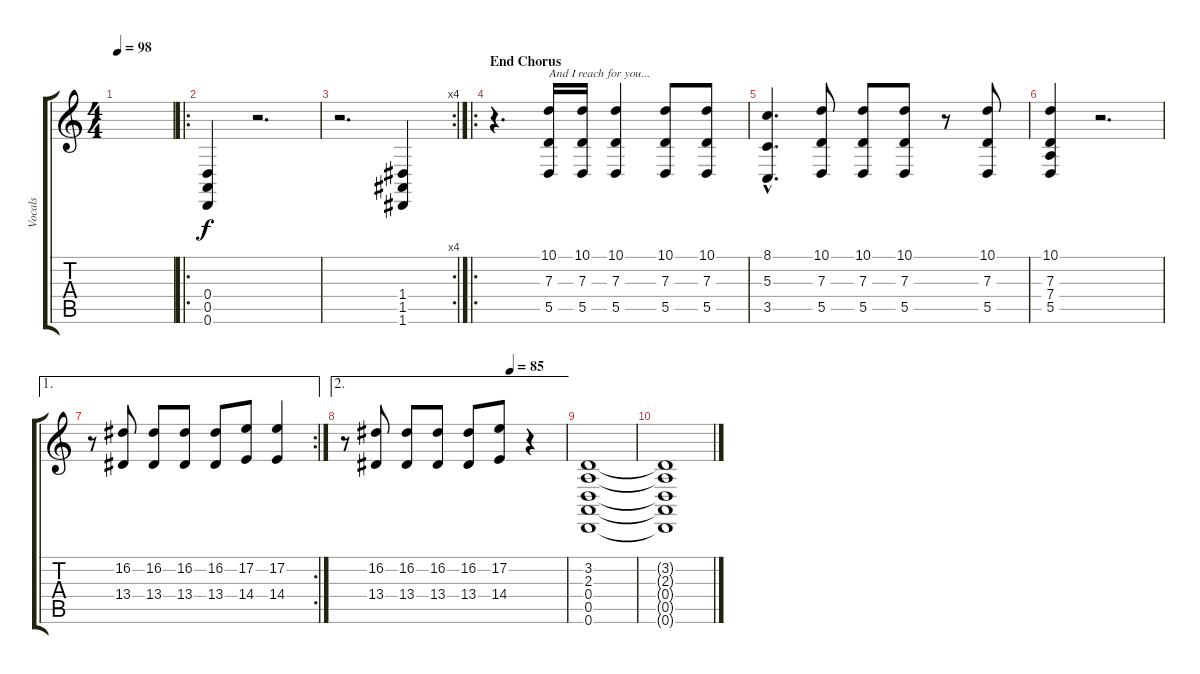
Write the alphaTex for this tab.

\track ("Vocals" "Vocals") {instrument gunshot}
\staff {score tabs}
\tuning (E4 B3 G3 D3 A2 D2) {hide}
\ts (4 4)
\tempo 98
\clef g2
\ks c
|
\ro
(0.4 0.5 0.6).4 r.2{d} |
\rc 4
r.2{d} (1.4 1.5 1.6).4 |
\ro
\section ("" "End Chorus")
r.4{d volume 16 instrument altosax} (10.1 7.3 5.5).16{txt "And I reach for you..."} (10.1 7.3 5.5).16 (10.1 7.3 5.5).4 (10.1 7.3 5.5).8 (10.1 7.3 5.5).8 |
(8.1{hac} 5.3{hac} 3.5{hac}).4{d} (10.1 7.3 5.5).8 (10.1 7.3 5.5).8 (10.1 7.3 5.5).8 r.8 (10.1 7.3 5.5).8 |
(10.1 7.3 7.4 5.5).4 r.2{d} |
\ae 1
\rc 2
r.8 (16.2 13.4).8 (16.2 13.4).8 (16.2 13.4).8 (16.2 13.4).8 (17.2 14.4).8 (17.2 14.4).4 |
\ae 2
\tempo (85 0.75)
r.8{instrument altosax} (16.2 13.4).8 (16.2 13.4).8 (16.2 13.4).8 (16.2 13.4).8 (17.2 14.4).8 r.4 |
(3.2 2.3 0.4 0.5 0.6).1{volume 12 instrument altosax} |
(3.2{t} 2.3{t} 0.4{t} 0.5{t} 0.6{t}).1{volume 0}
